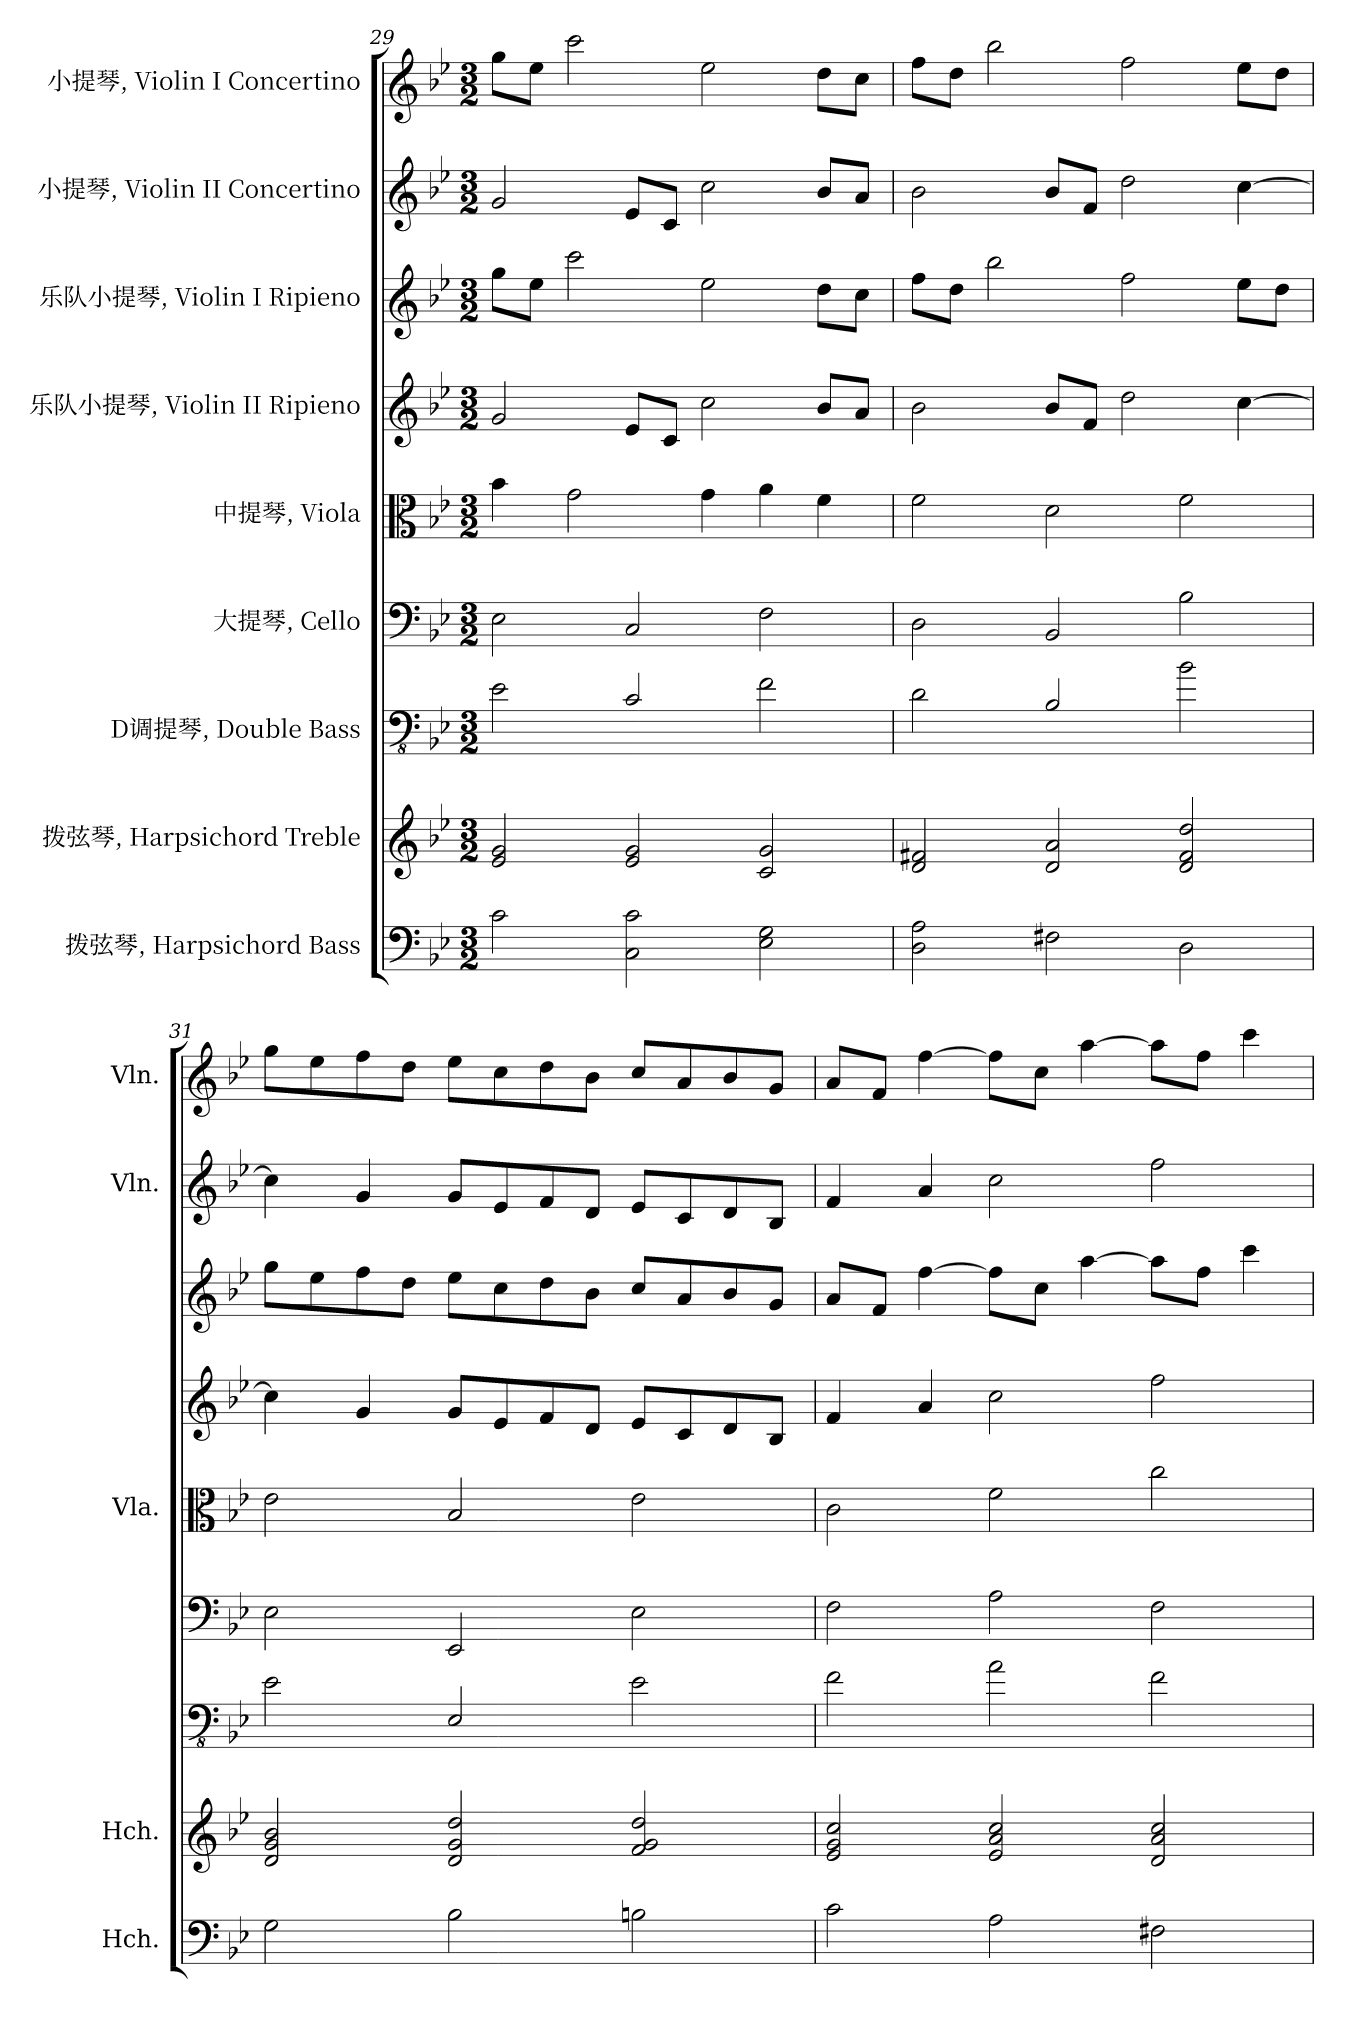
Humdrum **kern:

**kern	**kern	**kern	**kern	**kern	**kern	**kern	**kern	**kern
*part9	*part8	*part7	*part6	*part5	*part4	*part3	*part2	*part1
*staff9	*staff8	*staff7	*staff6	*staff5	*staff4	*staff3	*staff2	*staff1
*I"拨弦琴, Harpsichord Bass	*I"拨弦琴, Harpsichord Treble	*I"D调提琴, Double Bass	*I"大提琴, Cello	*I"中提琴, Viola	*I"乐队小提琴, Violin II Ripieno	*I"乐队小提琴, Violin  I Ripieno	*I"小提琴, Violin II Concertino	*I"小提琴, Violin  I Concertino
*I'Hch.	*I'Hch.	*	*	*I'Vla.	*	*	*I'Vln.	*I'Vln.
*clefF4	*clefG2	*clefFv4	*clefF4	*clefC3	*clefG2	*clefG2	*clefG2	*clefG2
*	*	*ITrd7c12	*	*	*	*	*	*
*k[b-e-]	*k[b-e-]	*k[b-e-]	*k[b-e-]	*k[b-e-]	*k[b-e-]	*k[b-e-]	*k[b-e-]	*k[b-e-]
*M3/2	*M3/2	*M3/2	*M3/2	*M3/2	*M3/2	*M3/2	*M3/2	*M3/2
=29	=29	=29	=29	=29	=29	=29	=29	=29
2c\	2e-/ 2g/	2EE-\	2E-\	4b-\	2g/	8gg\L	2g/	8gg\L
.	.	.	.	.	.	8ee-\J	.	8ee-\J
.	.	.	.	2g\	.	2ccc\	.	2ccc\
2C\ 2c\	2e-/ 2g/	2CC/	2C/	.	8e-/L	.	8e-/L	.
.	.	.	.	.	8c/J	.	8c/J	.
.	.	.	.	4g\	2cc\	2ee-\	2cc\	2ee-\
2E-\ 2G\	2c/ 2g/	2FF\	2F\	4a\	.	.	.	.
.	.	.	.	4f\	8b-/L	8dd\L	8b-/L	8dd\L
.	.	.	.	.	8a/J	8cc\J	8a/J	8cc\J
=30	=30	=30	=30	=30	=30	=30	=30	=30
2D\ 2A\	2d/ 2f#X/	2DD\	2D\	2f\	2b-\	8ff\L	2b-\	8ff\L
.	.	.	.	.	.	8dd\J	.	8dd\J
.	.	.	.	.	.	2bb-\	.	2bb-\
2F#X\	2d/ 2a/	2BBB-/	2BB-/	2d\	8b-/L	.	8b-/L	.
.	.	.	.	.	8f/J	.	8f/J	.
.	.	.	.	.	2dd\	2ff\	2dd\	2ff\
2D\	2d/ 2f#/ 2dd/	2BB-\	2B-\	2f\	.	.	.	.
.	.	.	.	.	[4cc\	8ee-\L	[4cc\	8ee-\L
.	.	.	.	.	.	8dd\J	.	8dd\J
=31	=31	=31	=31	=31	=31	=31	=31	=31
2G\	2d/ 2g/ 2b-/	2EE-\	2E-\	2e-\	4cc\]	8gg\L	4cc\]	8gg\L
.	.	.	.	.	.	8ee-\	.	8ee-\
.	.	.	.	.	4g/	8ff\	4g/	8ff\
.	.	.	.	.	.	8dd\J	.	8dd\J
2B-\	2d/ 2g/ 2dd/	2EEE-/	2EE-/	2B-/	8g/L	8ee-\L	8g/L	8ee-\L
.	.	.	.	.	8e-/	8cc\	8e-/	8cc\
.	.	.	.	.	8f/	8dd\	8f/	8dd\
.	.	.	.	.	8d/J	8b-\J	8d/J	8b-\J
2Bn\	2f/ 2g/ 2dd/	2EE-\	2E-\	2e-\	8e-/L	8cc/L	8e-/L	8cc/L
.	.	.	.	.	8c/	8a/	8c/	8a/
.	.	.	.	.	8d/	8b-/	8d/	8b-/
.	.	.	.	.	8B-/J	8g/J	8B-/J	8g/J
!!LO:PB:g=z
=32	=32	=32	=32	=32	=32	=32	=32	=32
2c\	2e-/ 2g/ 2cc/	2FF\	2F\	2c\	4f/	8a/L	4f/	8a/L
.	.	.	.	.	.	8f/J	.	8f/J
.	.	.	.	.	4a/	[4ff\	4a/	[4ff\
2A\	2e-/ 2a/ 2cc/	2AA\	2A\	2f\	2cc\	8ff\L]	2cc\	8ff\L]
.	.	.	.	.	.	8cc\J	.	8cc\J
.	.	.	.	.	.	[4aa\	.	[4aa\
2F#X\	2d/ 2a/ 2cc/	2FF\	2F\	2cc\	2ff\	8aa\L]	2ff\	8aa\L]
.	.	.	.	.	.	8ff\J	.	8ff\J
.	.	.	.	.	.	4ccc\	.	4ccc\
=	=	=	=	=	=	=	=	=
*-	*-	*-	*-	*-	*-	*-	*-	*-
